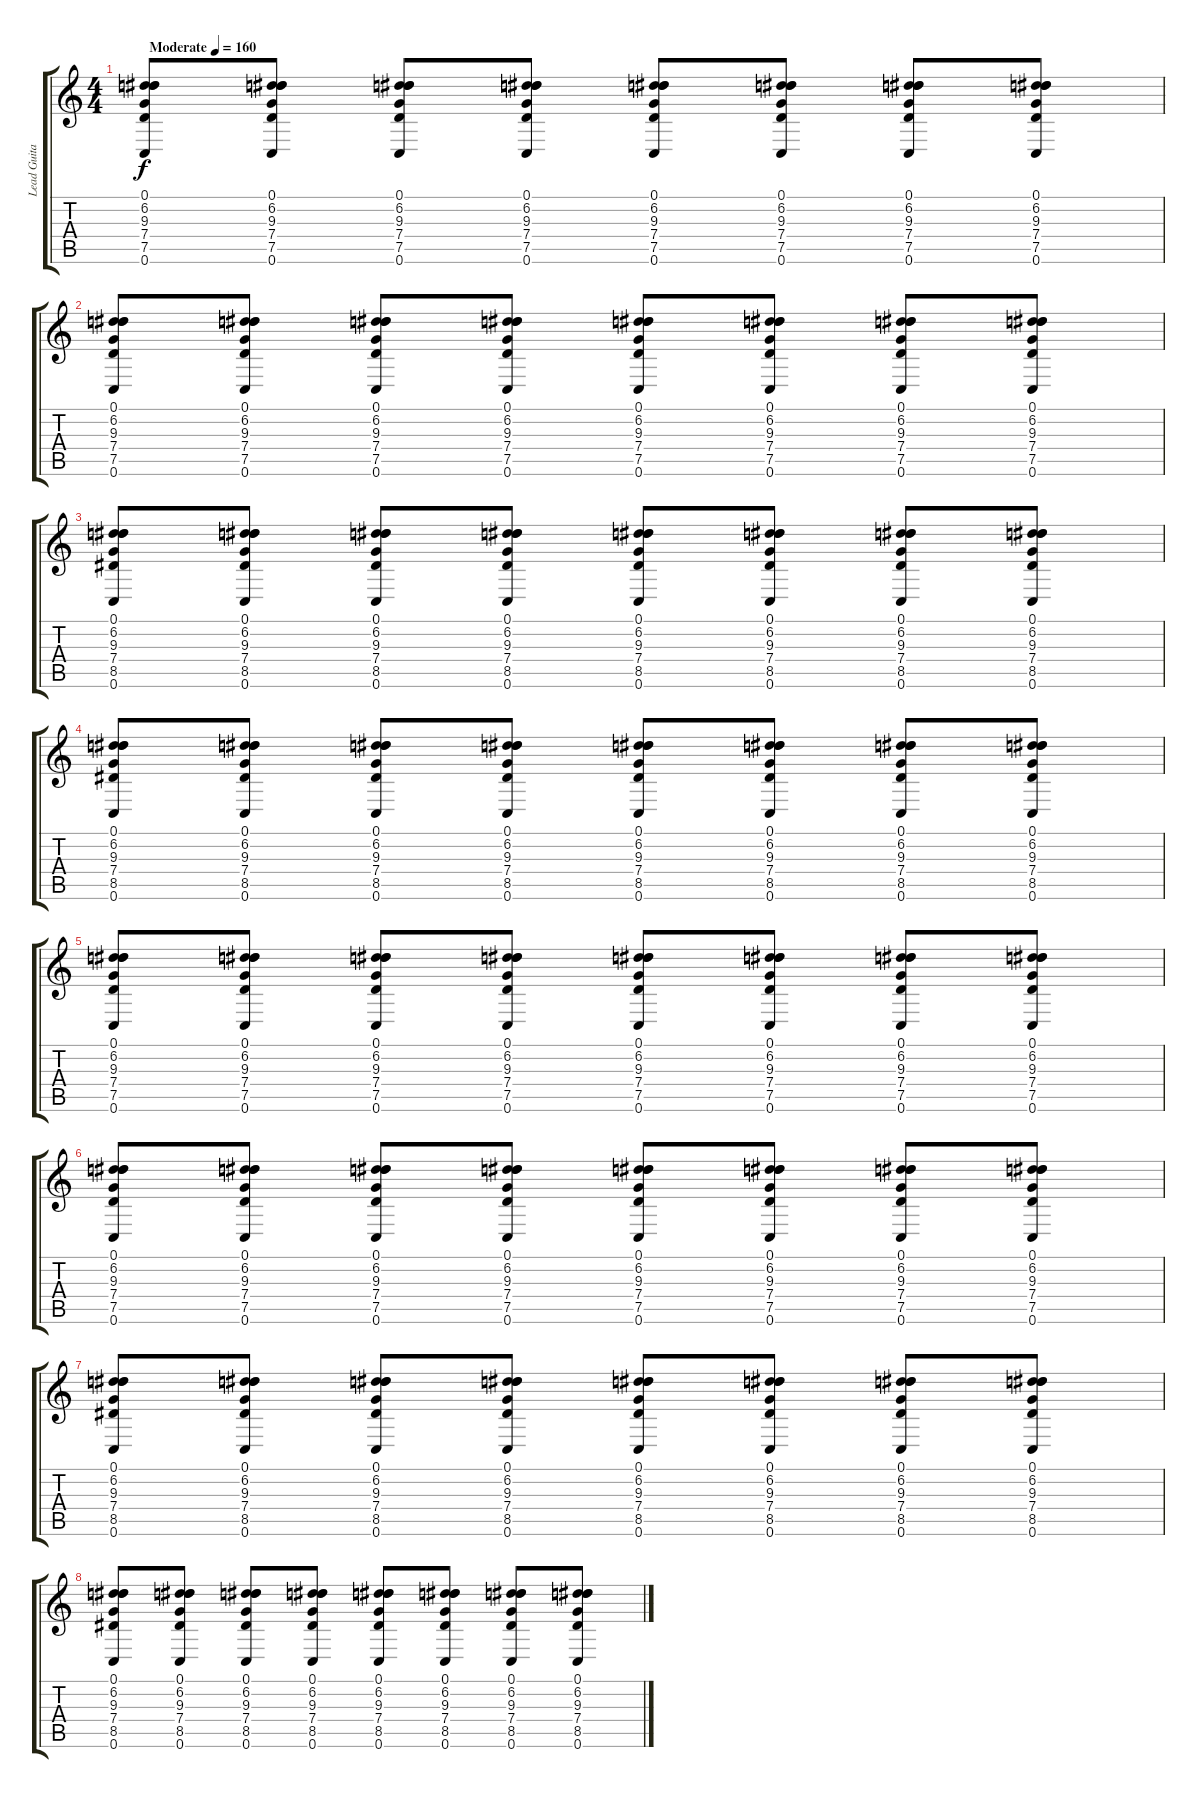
\track ("Lead Guitar" "Lead Guita") {instrument distortionguitar}
\staff {score tabs}
\tuning (D4 A3 F3 C3 G2 C2) {hide}
\ts (4 4)
\tempo (160 "Moderate")
\clef g2
\ks c
(0.1 6.2 9.3 7.4 7.5 0.6).8{dy f instrument distortionguitar} (0.1 6.2 9.3 7.4 7.5 0.6).8 (0.1 6.2 9.3 7.4 7.5 0.6).8 (0.1 6.2 9.3 7.4 7.5 0.6).8 (0.1 6.2 9.3 7.4 7.5 0.6).8 (0.1 6.2 9.3 7.4 7.5 0.6).8 (0.1 6.2 9.3 7.4 7.5 0.6).8 (0.1 6.2 9.3 7.4 7.5 0.6).8 |
(0.1 6.2 9.3 7.4 7.5 0.6).8 (0.1 6.2 9.3 7.4 7.5 0.6).8 (0.1 6.2 9.3 7.4 7.5 0.6).8 (0.1 6.2 9.3 7.4 7.5 0.6).8 (0.1 6.2 9.3 7.4 7.5 0.6).8 (0.1 6.2 9.3 7.4 7.5 0.6).8 (0.1 6.2 9.3 7.4 7.5 0.6).8 (0.1 6.2 9.3 7.4 7.5 0.6).8 |
(0.1 6.2 9.3 7.4 8.5 0.6).8 (0.1 6.2 9.3 7.4 8.5 0.6).8 (0.1 6.2 9.3 7.4 8.5 0.6).8 (0.1 6.2 9.3 7.4 8.5 0.6).8 (0.1 6.2 9.3 7.4 8.5 0.6).8 (0.1 6.2 9.3 7.4 8.5 0.6).8 (0.1 6.2 9.3 7.4 8.5 0.6).8 (0.1 6.2 9.3 7.4 8.5 0.6).8 |
(0.1 6.2 9.3 7.4 8.5 0.6).8 (0.1 6.2 9.3 7.4 8.5 0.6).8 (0.1 6.2 9.3 7.4 8.5 0.6).8 (0.1 6.2 9.3 7.4 8.5 0.6).8 (0.1 6.2 9.3 7.4 8.5 0.6).8 (0.1 6.2 9.3 7.4 8.5 0.6).8 (0.1 6.2 9.3 7.4 8.5 0.6).8 (0.1 6.2 9.3 7.4 8.5 0.6).8 |
(0.1 6.2 9.3 7.4 7.5 0.6).8 (0.1 6.2 9.3 7.4 7.5 0.6).8 (0.1 6.2 9.3 7.4 7.5 0.6).8 (0.1 6.2 9.3 7.4 7.5 0.6).8 (0.1 6.2 9.3 7.4 7.5 0.6).8 (0.1 6.2 9.3 7.4 7.5 0.6).8 (0.1 6.2 9.3 7.4 7.5 0.6).8 (0.1 6.2 9.3 7.4 7.5 0.6).8 |
(0.1 6.2 9.3 7.4 7.5 0.6).8 (0.1 6.2 9.3 7.4 7.5 0.6).8 (0.1 6.2 9.3 7.4 7.5 0.6).8 (0.1 6.2 9.3 7.4 7.5 0.6).8 (0.1 6.2 9.3 7.4 7.5 0.6).8 (0.1 6.2 9.3 7.4 7.5 0.6).8 (0.1 6.2 9.3 7.4 7.5 0.6).8 (0.1 6.2 9.3 7.4 7.5 0.6).8 |
(0.1 6.2 9.3 7.4 8.5 0.6).8 (0.1 6.2 9.3 7.4 8.5 0.6).8 (0.1 6.2 9.3 7.4 8.5 0.6).8 (0.1 6.2 9.3 7.4 8.5 0.6).8 (0.1 6.2 9.3 7.4 8.5 0.6).8 (0.1 6.2 9.3 7.4 8.5 0.6).8 (0.1 6.2 9.3 7.4 8.5 0.6).8 (0.1 6.2 9.3 7.4 8.5 0.6).8 |
(0.1 6.2 9.3 7.4 8.5 0.6).8 (0.1 6.2 9.3 7.4 8.5 0.6).8 (0.1 6.2 9.3 7.4 8.5 0.6).8 (0.1 6.2 9.3 7.4 8.5 0.6).8 (0.1 6.2 9.3 7.4 8.5 0.6).8 (0.1 6.2 9.3 7.4 8.5 0.6).8 (0.1 6.2 9.3 7.4 8.5 0.6).8 (0.1 6.2 9.3 7.4 8.5 0.6).8
